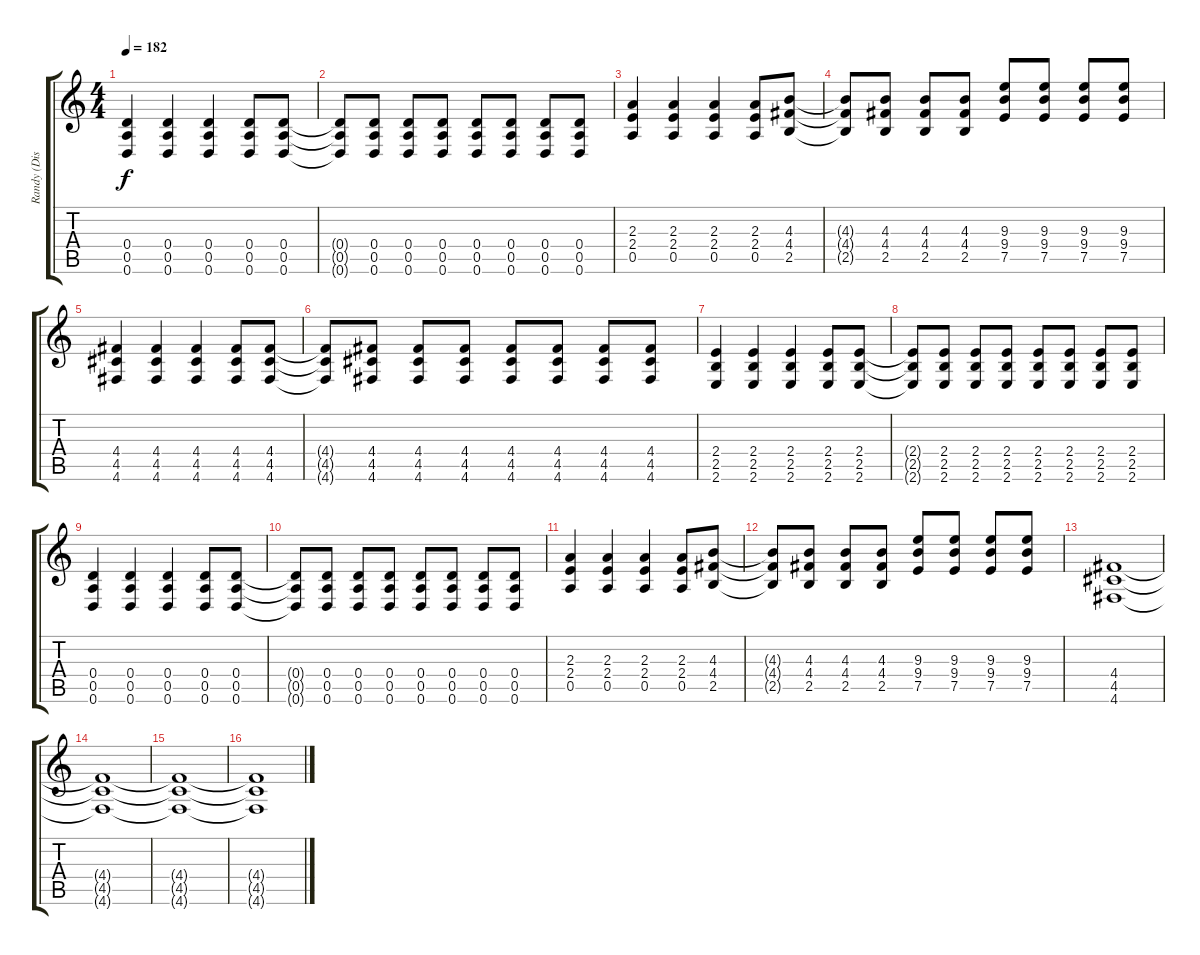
\track ("Randy (Distorted Guitar)" "Randy (Dis") {instrument distortionguitar}
\staff {score tabs}
\tuning (E4 B3 G3 D3 A2 D2) {hide}
\ts (4 4)
\tempo 182
\clef g2
\ks c
(0.4 0.5 0.6).4{dy f} (0.4 0.5 0.6).4 (0.4 0.5 0.6).4 (0.4 0.5 0.6).8 (0.4 0.5 0.6).8 |
(0.4{t} 0.5{t} 0.6{t}).8 (0.4 0.5 0.6).8 (0.4 0.5 0.6).8 (0.4 0.5 0.6).8 (0.4 0.5 0.6).8 (0.4 0.5 0.6).8 (0.4 0.5 0.6).8 (0.4 0.5 0.6).8 |
(2.3 2.4 0.5).4 (2.3 2.4 0.5).4 (2.3 2.4 0.5).4 (2.3 2.4 0.5).8 (4.3 4.4 2.5).8 |
(4.3{t} 4.4{t} 2.5{t}).8 (4.3 4.4 2.5).8 (4.3 4.4 2.5).8 (4.3 4.4 2.5).8 (9.3 9.4 7.5).8 (9.3 9.4 7.5).8 (9.3 9.4 7.5).8 (9.3 9.4 7.5).8 |
(4.4 4.5 4.6).4 (4.4 4.5 4.6).4 (4.4 4.5 4.6).4 (4.4 4.5 4.6).8 (4.4 4.5 4.6).8 |
(4.4{t} 4.5{t} 4.6{t}).8 (4.4 4.5 4.6).8 (4.4 4.5 4.6).8 (4.4 4.5 4.6).8 (4.4 4.5 4.6).8 (4.4 4.5 4.6).8 (4.4 4.5 4.6).8 (4.4 4.5 4.6).8 |
(2.4 2.5 2.6).4 (2.4 2.5 2.6).4 (2.4 2.5 2.6).4 (2.4 2.5 2.6).8 (2.4 2.5 2.6).8 |
(2.4{t} 2.5{t} 2.6{t}).8 (2.4 2.5 2.6).8 (2.4 2.5 2.6).8 (2.4 2.5 2.6).8 (2.4 2.5 2.6).8 (2.4 2.5 2.6).8 (2.4 2.5 2.6).8 (2.4 2.5 2.6).8 |
(0.4 0.5 0.6).4 (0.4 0.5 0.6).4 (0.4 0.5 0.6).4 (0.4 0.5 0.6).8 (0.4 0.5 0.6).8 |
(0.4{t} 0.5{t} 0.6{t}).8 (0.4 0.5 0.6).8 (0.4 0.5 0.6).8 (0.4 0.5 0.6).8 (0.4 0.5 0.6).8 (0.4 0.5 0.6).8 (0.4 0.5 0.6).8 (0.4 0.5 0.6).8 |
(2.3 2.4 0.5).4 (2.3 2.4 0.5).4 (2.3 2.4 0.5).4 (2.3 2.4 0.5).8 (4.3 4.4 2.5).8 |
(4.3{t} 4.4{t} 2.5{t}).8 (4.3 4.4 2.5).8 (4.3 4.4 2.5).8 (4.3 4.4 2.5).8 (9.3 9.4 7.5).8 (9.3 9.4 7.5).8 (9.3 9.4 7.5).8 (9.3 9.4 7.5).8 |
(4.4 4.5 4.6).1 |
(4.4{t} 4.5{t} 4.6{t}).1 |
(4.4{t} 4.5{t} 4.6{t}).1 |
(4.4{t} 4.5{t} 4.6{t}).1
